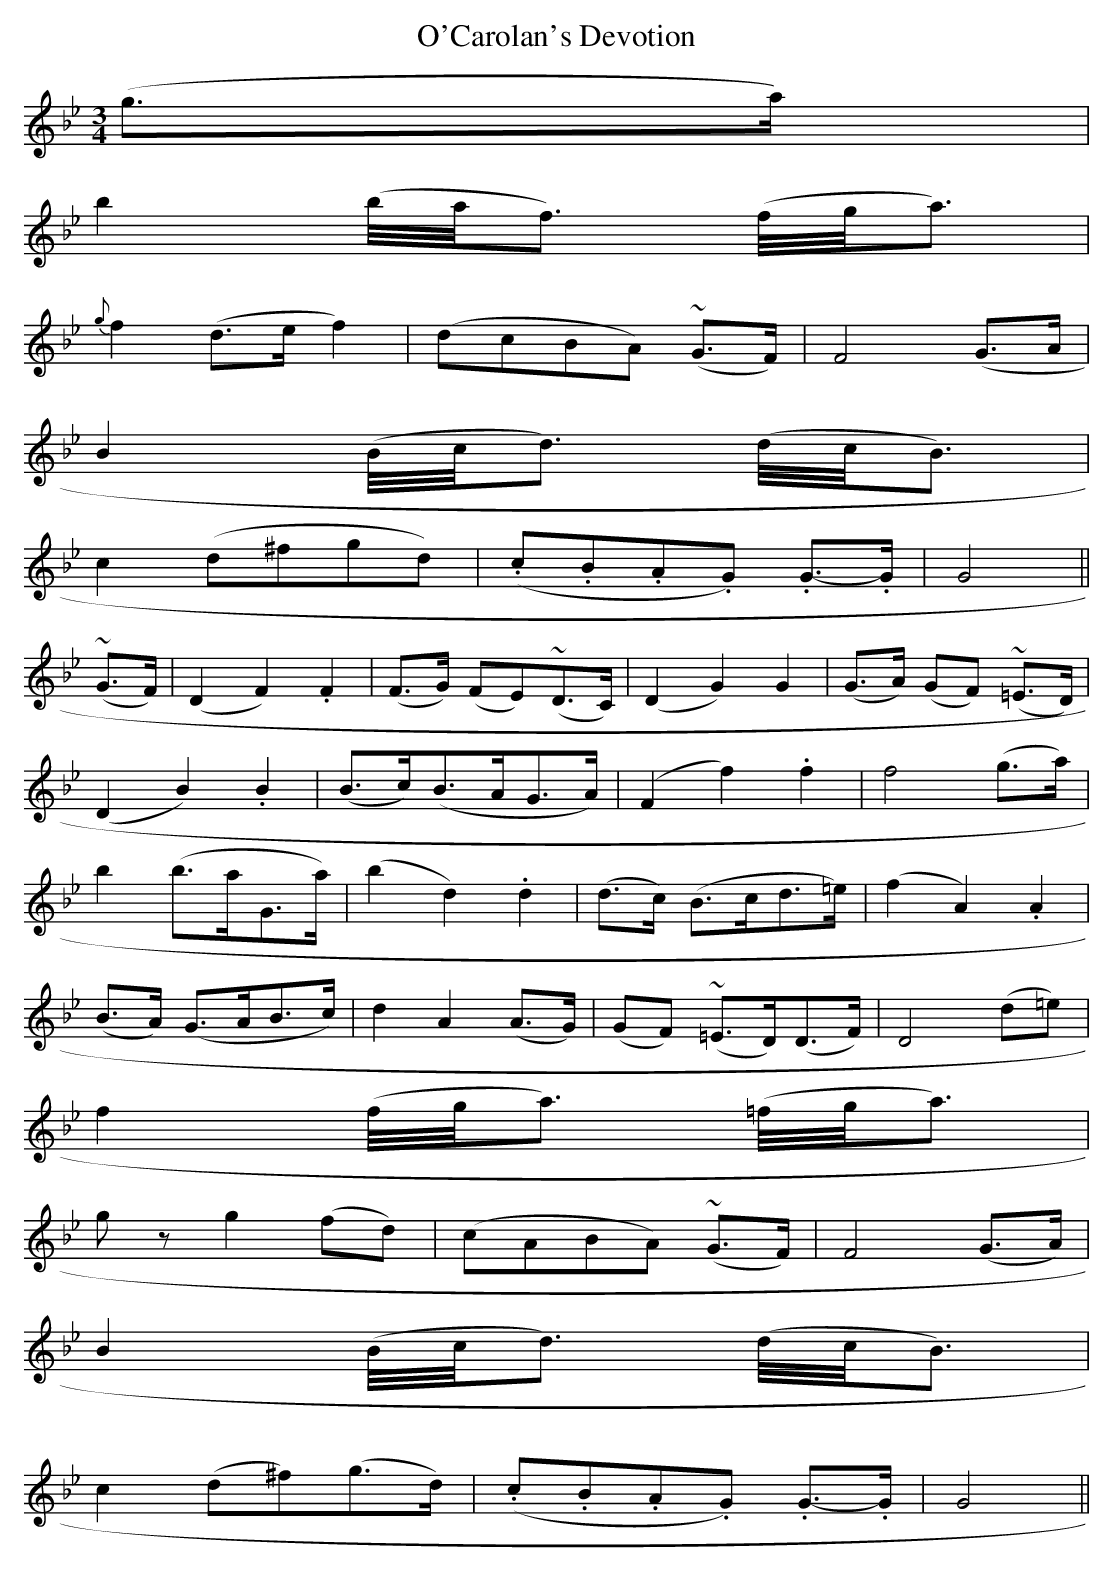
X:1
T: O'Carolan's Devotion
M: 3/4
L: 1/8
K: Gm
(g>a)|
L: 1/16
b4 (b/2a/2f3) (f/2g/2a3)|
L: 1/8
{g}f2 (d>e f2)|(dcBA) (~G>F)|F4 (G>A|
L: 1/16
B4 (B/2c/2d3) (d/2c/2B3)|
L: 1/8
c2 (d^fgd)|(.c.B.A.G) .G->.G|G4||
(~G>F)|(D2 F2) .F2|(F>G) (FE)(~D>C)|(D2 G2) G2|(G>A) (GF) (~=E>D)|
(D2 B2) .B2|(B>c)(B>AG>A)|(F2 f2) .f2|f4 (g>a)|
b2 (b>aG>a)|(b2 d2) .d2|(d>c) (B>cd>=e)|(f2 A2) .A2|
(B>A) (G>AB>c)|d2 A2 (A>G)|(GF) (~=E>D)(D>F)|D4 (d=e)|
L: 1/16
f4 (f/2g/2a3) (=f/2g/2a3)|
L: 1/8
g z g2 (fd)|(cABA) (~G>F)|F4 (G>A)|
L: 1/16
B4 (B/2c/2d3) (d/2c/2B3)|
L: 1/8
c2 (d^f)(g>d)|(.c.B.A.G) .G->.G|G4||
